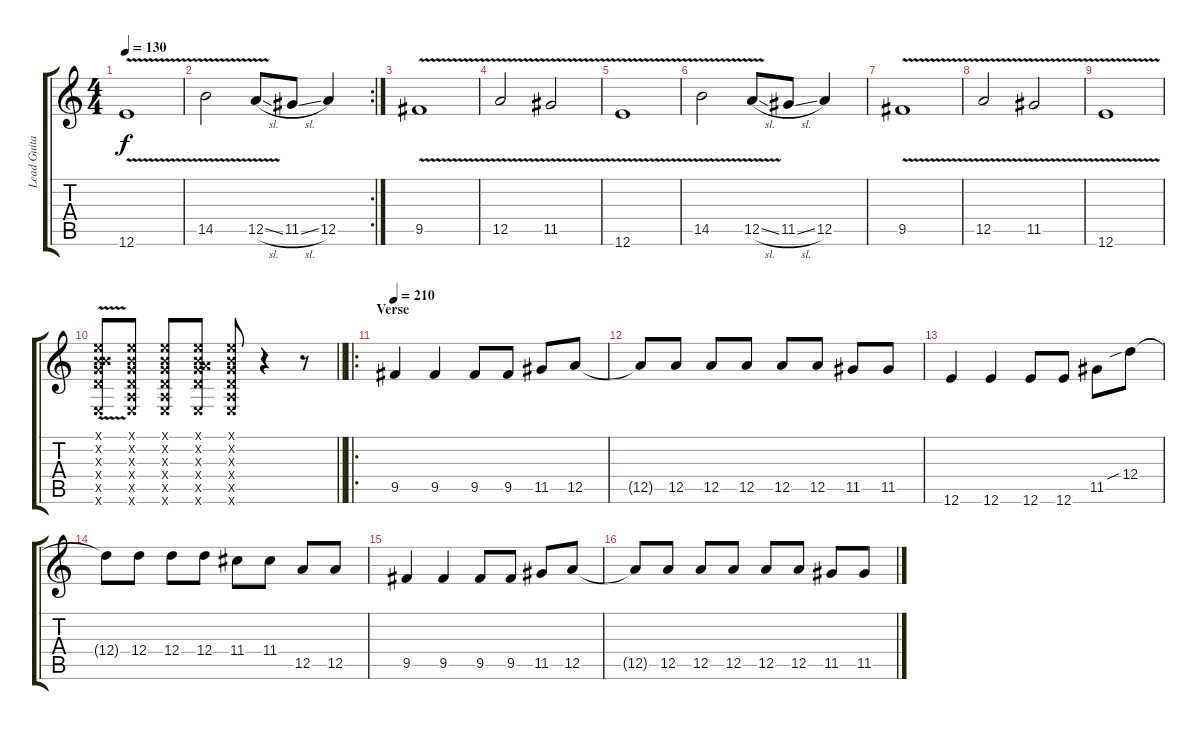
\track ("Lead Guitar" "Lead Guita") {instrument acousticguitarsteel}
\staff {score tabs}
\tuning (E4 B3 G3 D3 A2 E2) {hide}
\ts (4 4)
\tempo 130
\clef g2
\ks c
12.6{v}.1{dy f} |
\rc 2
14.5{v}.2 12.5{v sl}.8 11.5{sl}.8 12.5.4 |
9.5{v}.1 |
12.5{v}.2 11.5{v}.2 |
12.6{v}.1 |
14.5{v}.2 12.5{v sl}.8 11.5{sl}.8 12.5.4 |
9.5{v}.1 |
12.5{v}.2 11.5{v}.2 |
12.6{v}.1 |
\barLineRight lightlight
(0.1{x} 0.2{x} 0.3{x} 0.4{x} 14.5{v x} 0.6{x}).8 (0.1{x} 0.2{x} 0.3{x} 0.4{x} 0.5{x} 0.6{x}).8 (0.1{x} 0.2{x} 0.3{x} 0.4{x} 0.5{x} 0.6{x}).8 (0.1{x} 0.2{x} 0.3{x} 0.4{x} 12.5{x} 0.6{x}).8 (0.1{x} 0.2{x} 0.3{x} 0.4{x} 0.5{x} 0.6{x}).8 r.4 r.8 |
\ro
\section ("" "Verse")
\tempo 210
9.5.4{volume 13 instrument distortionguitar} 9.5.4 9.5.8 9.5.8 11.5.8 12.5.8 |
12.5{t}.8 12.5.8 12.5.8 12.5.8 12.5.8 12.5.8 11.5.8 11.5.8 |
12.6.4 12.6.4 12.6.8 12.6.8 11.5.8 12.4{sib}.8 |
12.4{t}.8 12.4.8 12.4.8 12.4.8 11.4.8 11.4.8 12.5.8 12.5.8 |
9.5.4 9.5.4 9.5.8 9.5.8 11.5.8 12.5.8 |
12.5{t}.8 12.5.8 12.5.8 12.5.8 12.5.8 12.5.8 11.5.8 11.5.8
